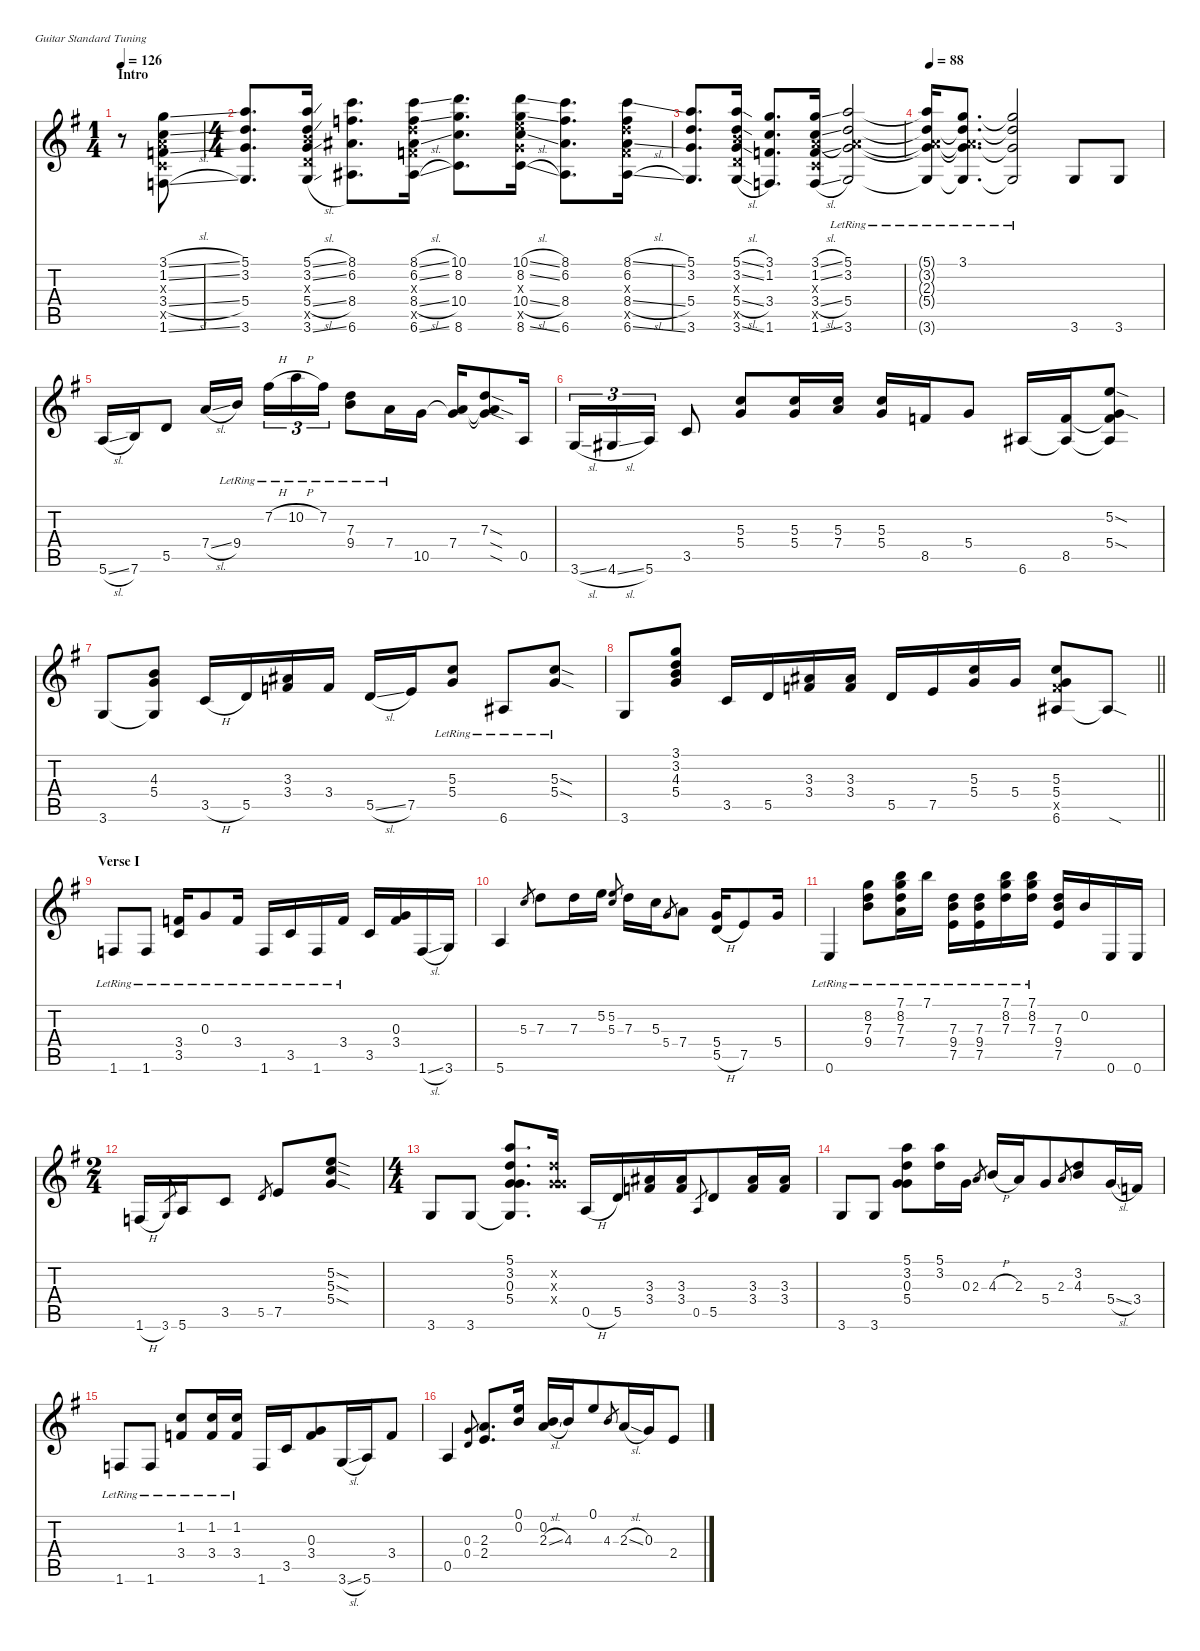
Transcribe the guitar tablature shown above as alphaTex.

\defaultSystemsLayout 4
\hideDynamics
\bracketExtendMode nobrackets
\singleTrackTrackNamePolicy hidden
\multiTrackTrackNamePolicy hidden
\firstSystemTrackNameMode fullname
\firstSystemTrackNameOrientation horizontal
\otherSystemsTrackNameOrientation horizontal
\track ("Rhythm Guitar" "el.guit.") {instrument electricguitarclean}
\staff {score tabs}
\tuning (E4 B3 G3 D3 A2 E2)
\ts (1 4)
\beaming (8 2)
\section ("" "Intro")
\tempo 126
\clef g2
\ks g
r.8{dy f instrument electricguitarclean beam Down} (3.1{sl acc forcenatural} 1.2{sl acc forcenatural} 2.3{x acc forcenatural} 3.4{sl acc forcenatural} 3.5{x acc forcenatural} 1.6{sl acc forcenatural}).8{beam Up} |
\ts (4 4)
\beaming (8 2 2 2 2)
(5.1{acc forcenatural} 3.2{acc forcenatural} 5.4{acc forcenatural} 3.6{acc forcenatural}).8{d beam Up} (5.1{sl acc forcenatural} 3.2{sl acc forcenatural} 4.3{x acc forcenatural} 5.4{sl acc forcenatural} 5.5{x acc forcenatural} 3.6{sl acc forcenatural}).16{beam Up} (8.1{acc forcenatural} 6.2{acc forcenatural} 8.4{acc #} 6.6{acc #}).8{d beam Down} (8.1{sl acc forcenatural} 6.2{sl acc forcenatural} 7.3{x acc forcenatural} 8.4{sl acc #} 8.5{x acc forcenatural} 6.6{sl acc #}).16{beam Down} (10.1{acc forcenatural} 8.2{acc forcenatural} 10.4{acc forcenatural} 8.6{acc forcenatural}).8{d beam Down} (10.1{sl acc forcenatural} 8.2{sl acc forcenatural} 9.3{x acc forcenatural} 10.4{sl acc forcenatural} 10.5{x acc forcenatural} 8.6{sl acc forcenatural}).16{beam Down} (8.1{acc forcenatural} 6.2{acc forcenatural} 8.4{acc #} 6.6{acc #}).8{d beam Down} (8.1{sl acc forcenatural} 6.2{acc forcenatural} 7.3{x acc forcenatural} 8.4{sl acc #} 8.5{x acc forcenatural} 6.6{sl acc #}).16{beam Down} |
(5.1{acc forcenatural} 3.2{acc forcenatural} 5.4{acc forcenatural} 3.6{acc forcenatural}).8{d beam Up} (5.1{sl acc forcenatural} 3.2{sl acc forcenatural} 4.3{x acc forcenatural} 5.4{sl acc forcenatural} 5.5{x acc forcenatural} 3.6{sl acc forcenatural}).16{beam Up} (3.1{acc forcenatural} 1.2{acc forcenatural} 3.4{acc forcenatural} 1.6{acc forcenatural}).8{d beam Up} (3.1{sl acc forcenatural} 1.2{sl acc forcenatural} 2.3{x acc forcenatural} 3.4{sl acc forcenatural} 3.5{x acc forcenatural} 1.6{sl acc forcenatural}).16{beam Up} (5.1{lr acc forcenatural} 3.2{lr acc forcenatural} 5.4{lr acc forcenatural} 3.6{lr acc forcenatural} 2.3{x t acc forcenatural}).2{beam Up} |
\tempo 88
(5.1{lr t acc forcenatural} 3.2{lr t acc forcenatural} 5.4{lr t acc forcenatural} 3.6{lr t acc forcenatural} 2.3{x t acc forcenatural}).16{beam Up} (3.1{acc forcenatural} 3.2{lr t acc forcenatural} 2.3{x t acc forcenatural} 5.4{lr t acc forcenatural} 3.6{lr t acc forcenatural}).8{d beam Up} (3.1{t acc forcenatural} 3.2{lr t acc forcenatural} 5.4{lr t acc forcenatural} 3.6{lr t acc forcenatural}).2{beam Up} 3.6{acc forcenatural}.8{beam Up} 3.6{acc forcenatural}.8{beam Up} |
5.6{sl acc forcenatural}.16{beam Up} 7.6{acc forcenatural}.16{beam Up} 5.5{acc forcenatural}.8{beam Up} 7.4{sl acc forcenatural}.16{beam Up} 9.4{lr acc forcenatural}.16{beam Up} 7.2{h lr acc #}.16{tu (3 2) beam Down} 10.2{h lr acc forcenatural}.16{tu (3 2) beam Down} 7.2{lr acc #}.16{tu (3 2) beam Down} (7.3{lr acc forcenatural} 9.4{lr acc forcenatural}).8{beam Down} 7.4{lr acc forcenatural}.16{beam Down} 10.5{acc forcenatural}.16{beam Down} (7.4{acc forcenatural} 10.5{t acc forcenatural}).16{beam Up} (7.3{sod acc forcenatural} 7.4{sod t acc forcenatural} 10.5{sod t acc forcenatural}).8{beam Up} 0.5{acc forcenatural}.16{beam Up} |
3.6{sl acc forcenatural}.16{tu (3 2) beam Up} 4.6{sl acc #}.16{tu (3 2) beam Up} 5.6{acc forcenatural}.16{tu (3 2) beam Up} 3.5{acc forcenatural}.8{beam Up} (5.3{acc forcenatural} 5.4{acc forcenatural}).8{beam Up} (5.3{acc forcenatural} 5.4{acc forcenatural}).16{beam Up} (5.3{acc forcenatural} 7.4{acc forcenatural}).16{beam Up} (5.3{acc forcenatural} 5.4{acc forcenatural}).16{beam Up} 8.5{acc forcenatural}.16{beam Up} 5.4{acc forcenatural}.8{beam Up} 6.6{acc #}.16{beam Up} (8.5{acc forcenatural} 6.6{t acc #}).16{beam Up} (5.2{sod acc forcenatural} 5.4{sod acc forcenatural} 8.5{t acc forcenatural} 6.6{t acc #}).8{beam Up} |
3.6{acc forcenatural}.8{beam Up} (4.3{acc forcenatural} 5.4{acc forcenatural} 3.6{t acc forcenatural}).8{beam Up} 3.5{h acc forcenatural}.16{beam Up} 5.5{acc forcenatural}.16{beam Up} (3.3{acc #} 3.4{acc forcenatural}).16{beam Up} 3.4{acc forcenatural}.16{beam Up} 5.5{sl acc forcenatural}.16{beam Up} 7.5{acc forcenatural}.16{beam Up} (5.3{lr acc forcenatural} 5.4{lr acc forcenatural}).8{beam Up} 6.6{lr acc #}.8{beam Up} (5.3{sod lr acc forcenatural} 5.4{sod lr acc forcenatural}).8{beam Up} |
\barLineRight lightlight
3.6{acc forcenatural}.8{beam Up} (3.1{acc forcenatural} 3.2{acc forcenatural} 4.3{acc forcenatural} 5.4{acc forcenatural}).8{beam Up} 3.5{acc forcenatural}.16{beam Up} 5.5{acc forcenatural}.16{beam Up} (3.3{acc #} 3.4{acc forcenatural}).16{beam Up} (3.3{acc #} 3.4{acc forcenatural}).16{beam Up} 5.5{acc forcenatural}.16{beam Up} 7.5{acc forcenatural}.16{beam Up} (5.3{acc forcenatural} 5.4{acc forcenatural}).16{beam Up} 5.4{acc forcenatural}.16{beam Up} (5.3{acc forcenatural} 5.4{acc forcenatural} 8.5{x acc forcenatural} 6.6{acc #}).8{beam Up} 6.6{sod t acc #}.8{beam Up} |
\section ("" "Verse I")
1.6{lr acc forcenatural}.8{beam Up} 1.6{lr acc forcenatural}.8{beam Up} (3.4{lr acc forcenatural} 3.5{lr acc forcenatural}).16{beam Up} 0.3{lr acc forcenatural}.8{beam Up} 3.4{lr acc forcenatural}.16{beam Up} 1.6{lr acc forcenatural}.16{beam Up} 3.5{lr acc forcenatural}.16{beam Up} 1.6{lr acc forcenatural}.16{beam Up} 3.4{lr acc forcenatural}.16{beam Up} 3.5{acc forcenatural}.16{beam Up} (0.3{acc forcenatural} 3.4{acc forcenatural}).16{beam Up} 1.6{sl acc forcenatural}.16{beam Up} 3.6{acc forcenatural}.16{beam Up} |
5.6{acc forcenatural}.4{beam Up} 5.3{acc forcenatural}.8{gr dy mf beam Up} 7.3{acc forcenatural}.8{dy f beam Down} 7.3{acc forcenatural}.16{beam Down} 5.2{acc forcenatural}.16{beam Down} (5.2{acc forcenatural} 5.3{acc forcenatural}).8{gr dy mf beam Up} 7.3{acc forcenatural}.16{dy f beam Down} 5.3{acc forcenatural}.16{beam Down} 5.4{acc forcenatural}.8{gr dy mf beam Up} 7.4{acc forcenatural}.8{dy f beam Down} (5.4{acc forcenatural} 5.5{h acc forcenatural}).16{beam Up} 7.5{acc forcenatural}.8{beam Up} 5.4{acc forcenatural}.16{beam Up} |
0.6{lr acc forcenatural}.4{beam Up} (8.2{lr acc forcenatural} 7.3{lr acc forcenatural} 9.4{lr acc forcenatural}).8{beam Down} (7.1{lr acc forcenatural} 8.2{lr acc forcenatural} 7.3{lr acc forcenatural} 7.4{lr acc forcenatural}).16{beam Down} 7.1{lr acc forcenatural}.16{beam Down} (7.3{lr acc forcenatural} 9.4{lr acc forcenatural} 7.5{lr acc forcenatural}).16{beam Down} (7.3{lr acc forcenatural} 9.4{lr acc forcenatural} 7.5{lr acc forcenatural}).16{beam Down} (7.1{lr acc forcenatural} 8.2{lr acc forcenatural} 7.3{lr acc forcenatural}).16{beam Down} (7.1{lr acc forcenatural} 8.2{lr acc forcenatural} 7.3{lr acc forcenatural}).16{beam Down} (7.3{acc forcenatural} 9.4{acc forcenatural} 7.5{acc forcenatural}).16{beam Up} 0.2{acc forcenatural}.16{beam Up} 0.6{acc forcenatural}.16{beam Up} 0.6{acc forcenatural}.16{beam Up} |
\ts (2 4)
\beaming (8 2 2)
1.6{h acc forcenatural}.16{beam Up} 3.6{acc forcenatural}.8{gr dy mf beam Up} 5.6{acc forcenatural}.16{dy f beam Up} 3.5{acc forcenatural}.8{beam Up} 5.5{acc forcenatural}.8{gr dy mf beam Up} 7.5{acc forcenatural}.8{dy f beam Up} (5.2{sod acc forcenatural} 5.3{sod acc forcenatural} 5.4{sod acc forcenatural}).8{beam Up} |
\ts (4 4)
\beaming (8 2 2 4)
3.6{acc forcenatural}.8{beam Up} 3.6{acc forcenatural}.8{beam Up} (5.1{acc forcenatural} 3.2{acc forcenatural} 0.3{acc forcenatural} 5.4{acc forcenatural} 3.6{t acc forcenatural}).8{d beam Up} (3.2{x acc forcenatural} 0.3{x acc forcenatural} 5.4{x acc forcenatural}).16{beam Up} 0.5{h acc forcenatural}.16{beam Up} 5.5{acc forcenatural}.16{beam Up} (3.3{acc #} 3.4{acc forcenatural}).16{beam Up} (3.3{acc #} 3.4{acc forcenatural}).16{beam Up} 0.5{acc forcenatural}.8{gr dy mf beam Up} 5.5{acc forcenatural}.8{dy f beam Up} (3.3{acc #} 3.4{acc forcenatural}).16{beam Up} (3.3{acc #} 3.4{acc forcenatural}).16{beam Up} |
3.6{acc forcenatural}.8{beam Up} 3.6{acc forcenatural}.8{beam Up} (5.1{acc forcenatural} 3.2{acc forcenatural} 0.3{acc forcenatural} 5.4{acc forcenatural}).8{beam Down} (5.1{acc forcenatural} 3.2{acc forcenatural}).16{beam Down} 0.3{acc forcenatural}.16{beam Down} 2.3{acc forcenatural}.8{gr dy mf beam Up} 4.3{h acc forcenatural}.16{dy f beam Up} 2.3{acc forcenatural}.16{beam Up} 5.4{acc forcenatural}.8{beam Up} 2.3{acc forcenatural}.8{gr dy mf beam Up} (3.2{acc forcenatural} 4.3{acc forcenatural}).8{dy f beam Up} 5.4{sl acc forcenatural}.16{beam Up} 3.4{acc forcenatural}.16{beam Up} |
1.6{lr acc forcenatural}.8{beam Up} 1.6{lr acc forcenatural}.8{beam Up} (1.2{lr acc forcenatural} 3.4{lr acc forcenatural}).8{beam Up} (1.2{lr acc forcenatural} 3.4{lr acc forcenatural}).16{beam Up} (1.2{lr acc forcenatural} 3.4{lr acc forcenatural}).16{beam Up} 1.6{acc forcenatural}.16{beam Up} 3.5{acc forcenatural}.16{beam Up} (0.3{acc forcenatural} 3.4{acc forcenatural}).8{beam Up} 3.6{sl acc forcenatural}.16{beam Up} 5.6{acc forcenatural}.16{beam Up} 3.4{acc forcenatural}.8{beam Up} |
0.5{acc forcenatural}.4{beam Up} (0.3{acc forcenatural} 0.4{acc forcenatural}).8{gr dy mf beam Up} (2.3{acc forcenatural} 2.4{acc forcenatural}).8{d dy f beam Up} (0.1{acc forcenatural} 0.2{acc forcenatural}).16{beam Up} (0.2{acc forcenatural} 2.3{sl acc forcenatural}).16{beam Up} 4.3{acc forcenatural}.16{beam Up} 0.1{acc forcenatural}.8{beam Up} 4.3{acc forcenatural}.8{gr dy mf beam Up} 2.3{sl acc forcenatural}.16{dy f beam Up} 0.3{acc forcenatural}.16{beam Up} 2.4{acc forcenatural}.8{beam Up}
